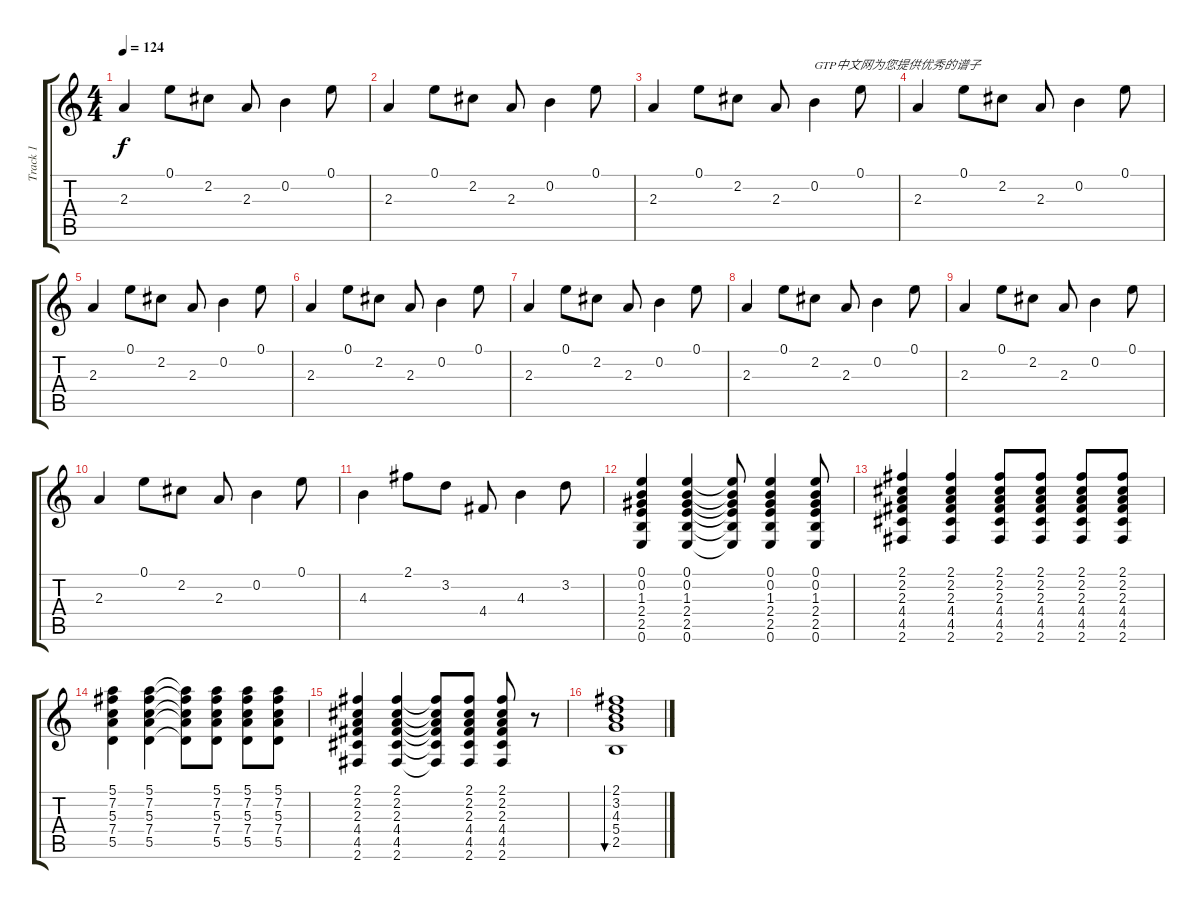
\track ("Track 1" "Track 1") {instrument electricguitarclean}
\staff {score tabs}
\tuning (E4 B3 G3 D3 A2 E2) {hide}
\ts (4 4)
\tempo 124
\clef g2
\ks c
2.3.4{dy f instrument electricguitarclean} 0.1.8 2.2.8 2.3.8 0.2.4 0.1.8 |
2.3.4 0.1.8 2.2.8 2.3.8 0.2.4 0.1.8 |
2.3.4 0.1.8 2.2.8 2.3.8 0.2.4{txt "GTP中文网为您提供优秀的谱子"} 0.1.8 |
2.3.4 0.1.8 2.2.8 2.3.8 0.2.4 0.1.8 |
2.3.4 0.1.8 2.2.8 2.3.8 0.2.4 0.1.8 |
2.3.4 0.1.8 2.2.8 2.3.8 0.2.4 0.1.8 |
2.3.4 0.1.8 2.2.8 2.3.8 0.2.4 0.1.8 |
2.3.4 0.1.8 2.2.8 2.3.8 0.2.4 0.1.8 |
2.3.4 0.1.8 2.2.8 2.3.8 0.2.4 0.1.8 |
2.3.4 0.1.8 2.2.8 2.3.8 0.2.4 0.1.8 |
4.3.4 2.1.8 3.2.8 4.4.8 4.3.4 3.2.8 |
(0.1 0.2 1.3 2.4 2.5 0.6).4 (0.1 0.2 1.3 2.4 2.5 0.6).4 (0.1{t} 0.2{t} 1.3{t} 2.4{t} 2.5{t} 0.6{t}).8 (0.1 0.2 1.3 2.4 2.5 0.6).4 (0.1 0.2 1.3 2.4 2.5 0.6).8 |
(2.1 2.2 2.3 4.4 4.5 2.6).4 (2.1 2.2 2.3 4.4 4.5 2.6).4 (2.1 2.2 2.3 4.4 4.5 2.6).8 (2.1 2.2 2.3 4.4 4.5 2.6).8 (2.1 2.2 2.3 4.4 4.5 2.6).8 (2.1 2.2 2.3 4.4 4.5 2.6).8 |
(5.1 7.2 5.3 7.4 5.5).4 (5.1 7.2 5.3 7.4 5.5).4 (5.1{t} 7.2{t} 5.3{t} 7.4{t} 5.5{t}).8 (5.1 7.2 5.3 7.4 5.5).8 (5.1 7.2 5.3 7.4 5.5).8 (5.1 7.2 5.3 7.4 5.5).8 |
(2.1 2.2 2.3 4.4 4.5 2.6).4 (2.1 2.2 2.3 4.4 4.5 2.6).4 (2.1{t} 2.2{t} 2.3{t} 4.4{t} 4.5{t} 2.6{t}).8 (2.1 2.2 2.3 4.4 4.5 2.6).8 (2.1 2.2 2.3 4.4 4.5 2.6).8 r.8 |
(2.1 3.2 4.3 5.4 2.5).1{bu 480}
